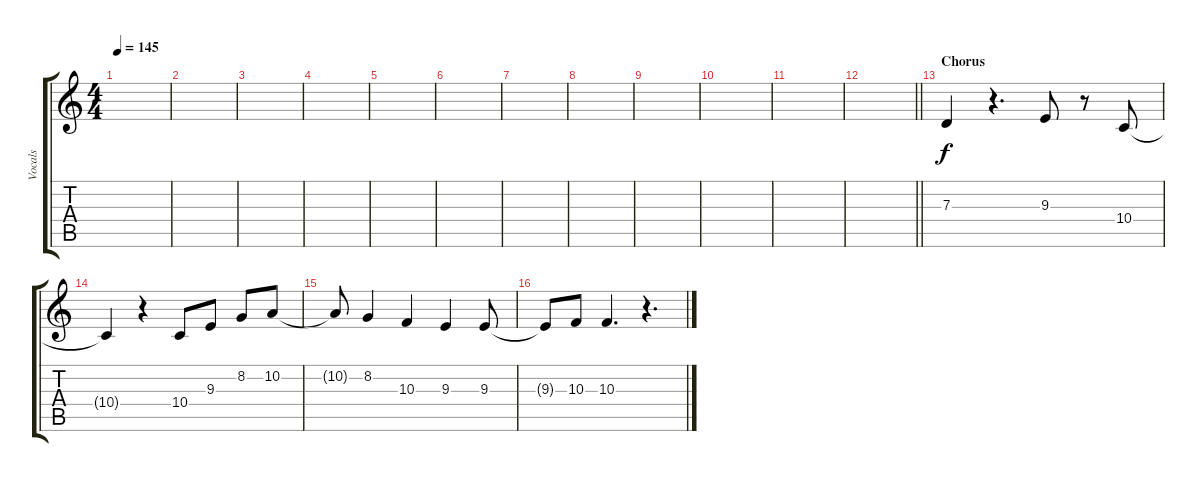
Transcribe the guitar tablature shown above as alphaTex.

\track ("Vocals" "Vocals") {instrument lead2sawtooth}
\staff {score tabs}
\tuning (E4 B3 G3 D3 A2 E2) {hide}
\ts (4 4)
\tempo 145
\clef g2
\ks c
|
|
|
|
|
|
|
|
|
|
|
\barLineRight lightlight
|
\section ("" "Chorus")
7.3.4 r.4{d} 9.3.8 r.8 10.4.8 |
10.4{t}.4 r.4 10.4.8 9.3.8 8.2.8 10.2.8 |
10.2{t}.8 8.2.4 10.3.4 9.3.4 9.3.8 |
9.3{t}.8 10.3.8 10.3.4{d} r.4{d}
